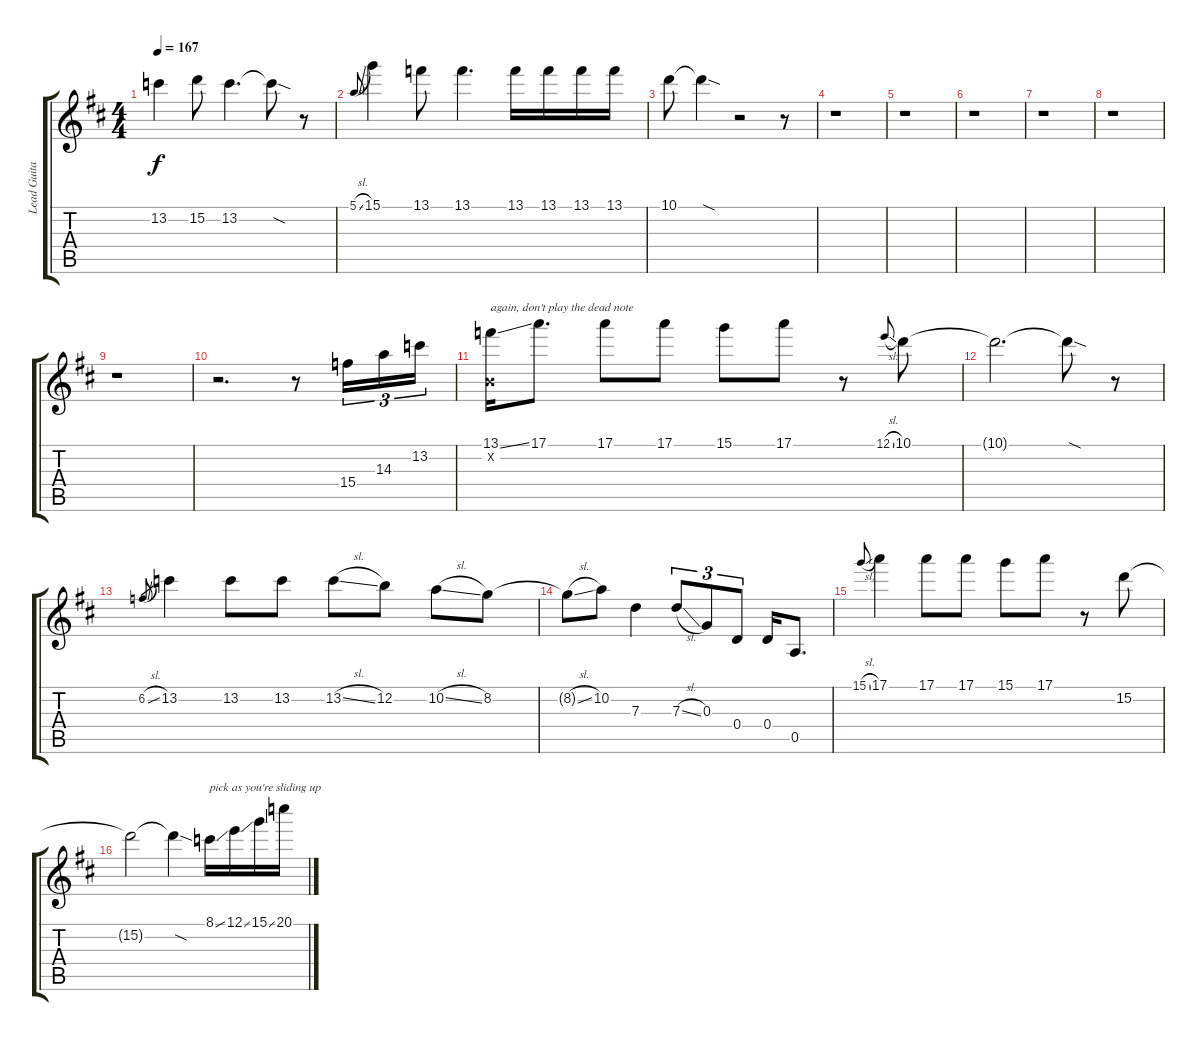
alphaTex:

\track ("Lead Guitar" "Lead Guita") {instrument overdrivenguitar}
\staff {score tabs}
\tuning (E4 B3 G3 D3 A2 D2) {hide}
\ts (4 4)
\tempo 167
\clef g2
\ks d
13.2.4{dy f} 15.2.8 13.2.4{d} 13.2{sod t}.8 r.8 |
5.1{sl}.8{gr onbeat} 15.1.4 13.1.8 13.1.4{d} 13.1.16 13.1.16 13.1.16 13.1.16 |
10.1.8 10.1{sod t}.4 r.2 r.8 |
r.1 |
r.1 |
r.1 |
r.1 |
r.1 |
r.1 |
r.2{d} r.8 15.4.16{tu (3 2)} 14.3.16{tu (3 2)} 13.2.16{tu (3 2)} |
(13.1{ss} 0.2{x}).16{txt "again, don't play the dead note"} 17.1.8{d} 17.1.8 17.1.8 15.1.8 17.1.8 r.8 12.1{sl}.8{gr onbeat} 10.1.8 |
10.1{t}.2{d} 10.1{sod t}.8 r.8 |
6.2{sl}.8{gr} 13.2.4 13.2.8 13.2.8 13.2{sl}.8 12.2.8 10.2{sl}.8 8.2.8 |
8.2{sl t}.8 10.2.8 7.3.4 7.3{sl}.8{tu (3 2)} 0.3.8{tu (3 2)} 0.4.8{tu (3 2)} 0.4.16 0.5.8{d} |
15.1{sl}.8{gr onbeat} 17.1.4 17.1.8 17.1.8 15.1.8 17.1.8 r.8 15.2.8 |
15.2{t}.2 15.2{sod t}.4 8.1{ss}.16{txt "pick as you're sliding up"} 12.1{ss}.16 15.1{ss}.16 20.1.16
